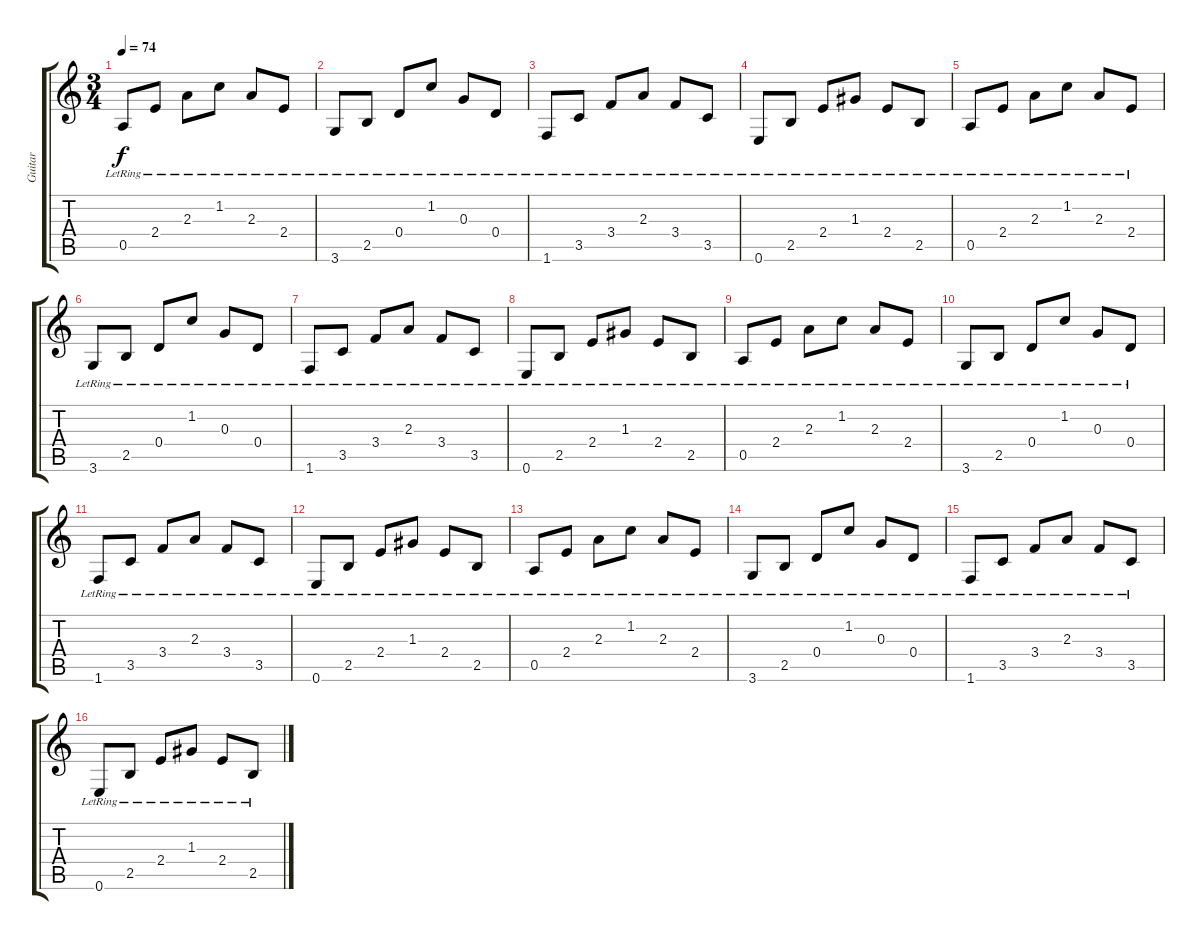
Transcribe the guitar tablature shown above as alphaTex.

\track ("Guitar" "Guitar") {instrument electricguitarclean}
\staff {score tabs}
\tuning (E4 B3 G3 D3 A2 E2) {hide}
\ts (3 4)
\tempo 74
\clef g2
\ks c
0.5{lr}.8{dy f} 2.4{lr}.8 2.3{lr}.8 1.2{lr}.8 2.3{lr}.8 2.4{lr}.8 |
3.6{lr}.8 2.5{lr}.8 0.4{lr}.8 1.2{lr}.8 0.3{lr}.8 0.4{lr}.8 |
1.6{lr}.8 3.5{lr}.8 3.4{lr}.8 2.3{lr}.8 3.4{lr}.8 3.5{lr}.8 |
0.6{lr}.8 2.5{lr}.8 2.4{lr}.8 1.3{lr}.8 2.4{lr}.8 2.5{lr}.8 |
0.5{lr}.8 2.4{lr}.8 2.3{lr}.8 1.2{lr}.8 2.3{lr}.8 2.4{lr}.8 |
3.6{lr}.8 2.5{lr}.8 0.4{lr}.8 1.2{lr}.8 0.3{lr}.8 0.4{lr}.8 |
1.6{lr}.8 3.5{lr}.8 3.4{lr}.8 2.3{lr}.8 3.4{lr}.8 3.5{lr}.8 |
0.6{lr}.8 2.5{lr}.8 2.4{lr}.8 1.3{lr}.8 2.4{lr}.8 2.5{lr}.8 |
0.5{lr}.8 2.4{lr}.8 2.3{lr}.8 1.2{lr}.8 2.3{lr}.8 2.4{lr}.8 |
3.6{lr}.8 2.5{lr}.8 0.4{lr}.8 1.2{lr}.8 0.3{lr}.8 0.4{lr}.8 |
1.6{lr}.8 3.5{lr}.8 3.4{lr}.8 2.3{lr}.8 3.4{lr}.8 3.5{lr}.8 |
0.6{lr}.8 2.5{lr}.8 2.4{lr}.8 1.3{lr}.8 2.4{lr}.8 2.5{lr}.8 |
0.5{lr}.8 2.4{lr}.8 2.3{lr}.8 1.2{lr}.8 2.3{lr}.8 2.4{lr}.8 |
3.6{lr}.8 2.5{lr}.8 0.4{lr}.8 1.2{lr}.8 0.3{lr}.8 0.4{lr}.8 |
1.6{lr}.8 3.5{lr}.8 3.4{lr}.8 2.3{lr}.8 3.4{lr}.8 3.5{lr}.8 |
0.6{lr}.8 2.5{lr}.8 2.4{lr}.8 1.3{lr}.8 2.4{lr}.8 2.5{lr}.8
